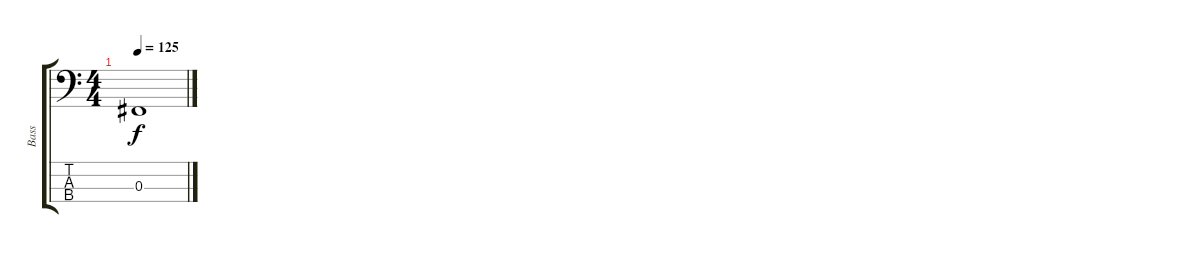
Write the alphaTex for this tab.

\track ("Bass" "Bass") {instrument electricbassfinger}
\staff {score tabs}
\tuning (E2 B1 Gb1 Db1) {hide}
\ts (4 4)
\tempo 125
\clef f4
\ks c
0.3{t}.1{dy f}
